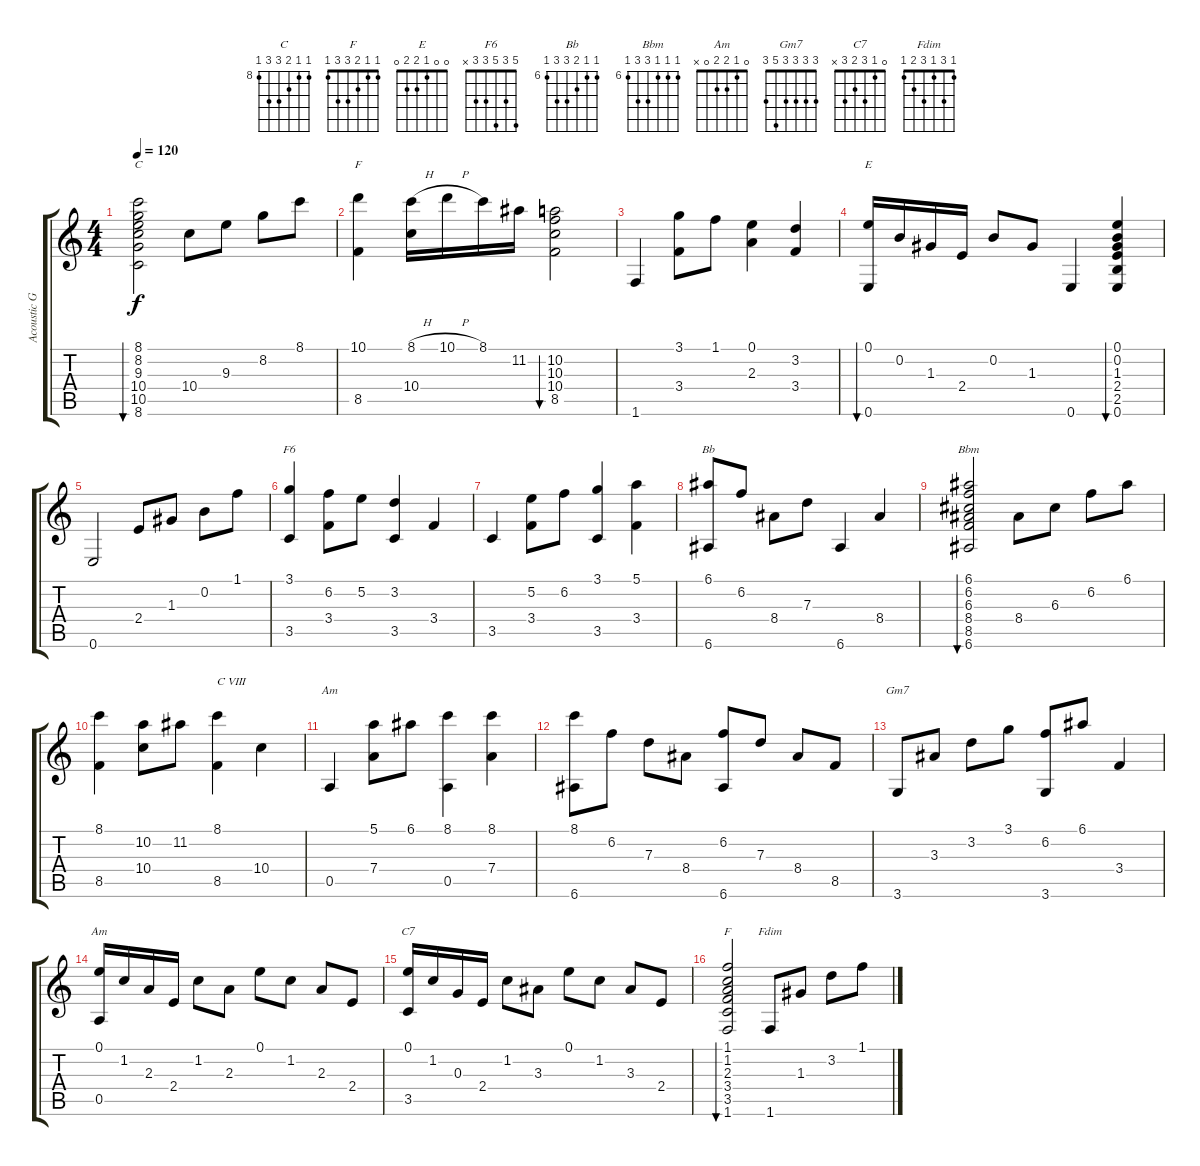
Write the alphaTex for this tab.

\track ("Acoustic Guitar" "Acoustic G") {instrument acousticguitarnylon}
\staff {score tabs}
\tuning (E4 B3 G3 D3 A2 E2) {hide}
\chord ("C" 8 8 9 10 10 8) {firstfret 8}
\chord ("F" 8 10 10 10 8 x) {firstfret 8}
\chord ("E" 0 0 1 2 2 0)
\chord ("F6" 5 3 5 3 3 x)
\chord ("Bb" 6 6 7 8 8 6) {firstfret 6}
\chord ("Bbm" 6 6 6 8 8 6) {firstfret 6}
\chord ("Am" 5 5 5 7 0 x) {firstfret 5}
\chord ("Gm7" 3 3 3 3 5 3)
\chord ("Am" 0 1 2 2 0 x)
\chord ("C7" 0 1 3 2 3 x)
\chord ("F" 1 1 2 3 3 1)
\chord ("Fdim" 1 3 1 3 2 1)
\ts (4 4)
\tempo 120
\clef g2
\ks c
(8.1 8.2 9.3 10.4 10.5 8.6).2{bu 120 ch "C" dy f} 10.4.8 9.3.8 8.2.8 8.1.8 |
(10.1 8.5).4{ch "F"} (8.1{h} 10.4).16 10.1{h}.16 8.1.16 11.2.16 (10.2 10.3 10.4 8.5).2{bu 120} |
1.6.4 (3.1 3.4).8 1.1.8 (0.1 2.3).4 (3.2 3.4).4 |
(0.1 0.6).16{bu 120 ch "E"} 0.2.16 1.3.16 2.4.16 0.2.8 1.3.8 0.6.4 (0.1 0.2 1.3 2.4 2.5 0.6).4{bu 120} |
0.6.2 2.4.8 1.3.8 0.2.8 1.1.8 |
(3.1 3.5).4{ch "F6"} (6.2 3.4).8 5.2.8 (3.2 3.5).4 3.4.4 |
3.5.4 (5.2 3.4).8 6.2.8 (3.1 3.5).4 (5.1 3.4).4 |
(6.1 6.6).8{ch "Bb"} 6.2.8 8.4.8 7.3.8 6.6.4 8.4.4 |
(6.1 6.2 6.3 8.4 8.5 6.6).2{bu 120 ch "Bbm"} 8.4.8 6.3.8 6.2.8 6.1.8 |
(8.1 8.5).4 (10.2 10.4).8 11.2.8 (8.1 8.5).4{txt "C VIII"} 10.4.4 |
0.5.4{ch "Am"} (5.1 7.4).8 6.1.8 (8.1 0.5).4 (8.1 7.4).4 |
(8.1 6.6).8 6.2.8 7.3.8 8.4.8 (6.2 6.6).8 7.3.8 8.4.8 8.5.8 |
3.6.8{ch "Gm7"} 3.3.8 3.2.8 3.1.8 (6.2 3.6).8 6.1.8 3.4.4 |
(0.1 0.5).16{ch "Am"} 1.2.16 2.3.16 2.4.16 1.2.8 2.3.8 0.1.8 1.2.8 2.3.8 2.4.8 |
(0.1 3.5).16{ch "C7"} 1.2.16 0.3.16 2.4.16 1.2.8 3.3.8 0.1.8 1.2.8 3.3.8 2.4.8 |
(1.1 1.2 2.3 3.4 3.5 1.6).2{bu 120 ch "F"} 1.6.8{ch "Fdim"} 1.3.8 3.2.8 1.1.8
